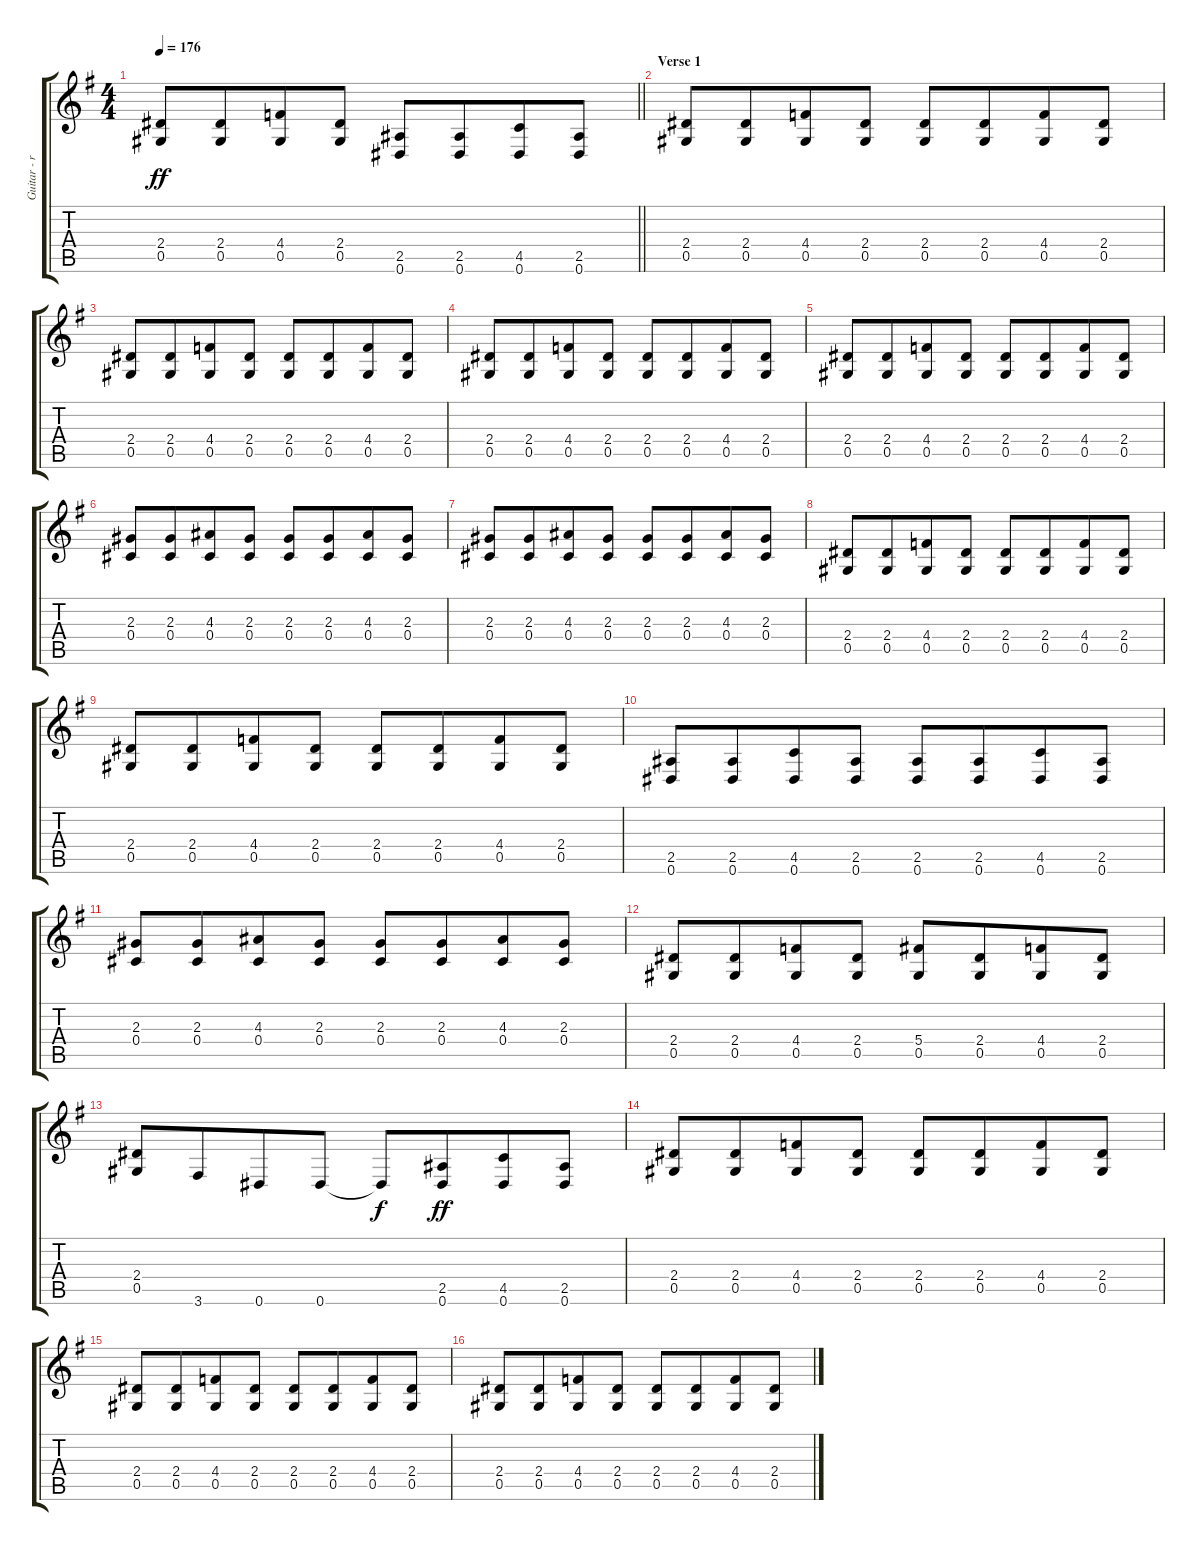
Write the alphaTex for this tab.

\track ("Guitar - rhythm left" "Guitar - r") {instrument electricguitarclean}
\staff {score tabs}
\tuning (Eb4 Bb3 Gb3 Db3 Ab2 Eb2) {hide}
\ts (4 4)
\tempo 176
\clef g2
\barLineRight lightlight
\ks eminor
(2.4 0.5).8{dy ff} (2.4 0.5).8{beam merge} (4.4 0.5).8 (2.4 0.5).8 (2.5 0.6).8 (2.5 0.6).8{beam merge} (4.5 0.6).8 (2.5 0.6).8 |
\section ("" "Verse 1")
(2.4 0.5).8 (2.4 0.5).8{beam merge} (4.4 0.5).8 (2.4 0.5).8 (2.4 0.5).8 (2.4 0.5).8{beam merge} (4.4 0.5).8 (2.4 0.5).8 |
(2.4 0.5).8 (2.4 0.5).8{beam merge} (4.4 0.5).8 (2.4 0.5).8 (2.4 0.5).8 (2.4 0.5).8{beam merge} (4.4 0.5).8 (2.4 0.5).8 |
(2.4 0.5).8 (2.4 0.5).8{beam merge} (4.4 0.5).8 (2.4 0.5).8 (2.4 0.5).8 (2.4 0.5).8{beam merge} (4.4 0.5).8 (2.4 0.5).8 |
(2.4 0.5).8 (2.4 0.5).8{beam merge} (4.4 0.5).8 (2.4 0.5).8 (2.4 0.5).8 (2.4 0.5).8{beam merge} (4.4 0.5).8 (2.4 0.5).8 |
(2.3 0.4).8 (2.3 0.4).8{beam merge} (4.3 0.4).8 (2.3 0.4).8 (2.3 0.4).8 (2.3 0.4).8{beam merge} (4.3 0.4).8 (2.3 0.4).8 |
(2.3 0.4).8 (2.3 0.4).8{beam merge} (4.3 0.4).8 (2.3 0.4).8 (2.3 0.4).8 (2.3 0.4).8{beam merge} (4.3 0.4).8 (2.3 0.4).8 |
(2.4 0.5).8 (2.4 0.5).8{beam merge} (4.4 0.5).8 (2.4 0.5).8 (2.4 0.5).8 (2.4 0.5).8{beam merge} (4.4 0.5).8 (2.4 0.5).8 |
(2.4 0.5).8 (2.4 0.5).8{beam merge} (4.4 0.5).8 (2.4 0.5).8 (2.4 0.5).8 (2.4 0.5).8{beam merge} (4.4 0.5).8 (2.4 0.5).8 |
(2.5 0.6).8 (2.5 0.6).8{beam merge} (4.5 0.6).8 (2.5 0.6).8 (2.5 0.6).8 (2.5 0.6).8{beam merge} (4.5 0.6).8 (2.5 0.6).8 |
(2.3 0.4).8 (2.3 0.4).8{beam merge} (4.3 0.4).8 (2.3 0.4).8 (2.3 0.4).8 (2.3 0.4).8{beam merge} (4.3 0.4).8 (2.3 0.4).8 |
(2.4 0.5).8 (2.4 0.5).8{beam merge} (4.4 0.5).8 (2.4 0.5).8 (5.4 0.5).8 (2.4 0.5).8{beam merge} (4.4 0.5).8 (2.4 0.5).8 |
(2.4 0.5).8 3.6.8{beam merge} 0.6.8 0.6.8 0.6{t}.8{dy f} (2.5 0.6).8{dy ff beam merge} (4.5 0.6).8 (2.5 0.6).8 |
(2.4 0.5).8 (2.4 0.5).8{beam merge} (4.4 0.5).8 (2.4 0.5).8 (2.4 0.5).8 (2.4 0.5).8{beam merge} (4.4 0.5).8 (2.4 0.5).8 |
(2.4 0.5).8 (2.4 0.5).8{beam merge} (4.4 0.5).8 (2.4 0.5).8 (2.4 0.5).8 (2.4 0.5).8{beam merge} (4.4 0.5).8 (2.4 0.5).8 |
(2.4 0.5).8 (2.4 0.5).8{beam merge} (4.4 0.5).8 (2.4 0.5).8 (2.4 0.5).8 (2.4 0.5).8{beam merge} (4.4 0.5).8 (2.4 0.5).8
